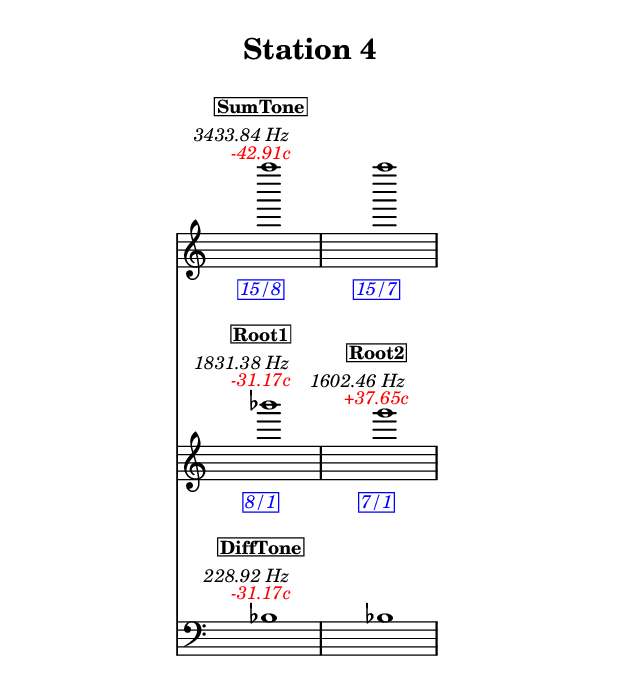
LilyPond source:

\version "2.20.0"
\language "english"

#(set-default-paper-size "a6" 'portrait)
#(set-global-staff-size 16)

\header {
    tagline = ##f
    title = \markup {
        \pad-around
            #3
            "Station 4"
        }
}

\layout {
    indent = #25
}

\paper {
    systems-per-page = 1
}

\score {
    \new Score
    <<
        \new Staff
        \with
        {
            \remove Time_signature_engraver
        }
        {
            \clef "treble"
            a''''1
            - \tweak color #red
            ^ \markup {
                \halign
                    #0
                    \italic
                        {
                            -42.91c
                        }
                }
            ^ \markup {
                \halign
                    #1
                    \italic
                        {
                            3433.84
                            Hz
                        }
                }
            ^ \markup {
                \pad-around
                    #1
                    \box
                        \vcenter
                            \halign
                                #0
                                \bold
                                    {
                                        SumTone
                                    }
                }
            - \tweak color #blue
            _ \markup {
                \pad-around
                    #1
                    \box
                        \halign
                            #0
                            \italic
                                {
                                    15/8
                                }
                }
            \override Score.NonMusicalPaperColumn.padding = #5
            \clef "treble"
            a''''1
            - \tweak color #blue
            _ \markup {
                \pad-around
                    #1
                    \box
                        \halign
                            #0
                            \italic
                                {
                                    15/7
                                }
                }
        }
        \new Staff
        \with
        {
            \remove Time_signature_engraver
        }
        {
            \clef "treble"
            bf'''1
            - \tweak color #red
            ^ \markup {
                \halign
                    #0
                    \italic
                        {
                            -31.17c
                        }
                }
            ^ \markup {
                \halign
                    #1
                    \italic
                        {
                            1831.38
                            Hz
                        }
                }
            ^ \markup {
                \pad-around
                    #1
                    \box
                        \vcenter
                            \halign
                                #0
                                \bold
                                    {
                                        Root1
                                    }
                }
            - \tweak color #blue
            _ \markup {
                \pad-around
                    #1
                    \box
                        \halign
                            #0
                            \italic
                                {
                                    8/1
                                }
                }
            \clef "treble"
            g'''1
            - \tweak color #red
            ^ \markup {
                \halign
                    #0
                    \italic
                        {
                            +37.65c
                        }
                }
            ^ \markup {
                \halign
                    #1
                    \italic
                        {
                            1602.46
                            Hz
                        }
                }
            ^ \markup {
                \pad-around
                    #1
                    \box
                        \vcenter
                            \halign
                                #0
                                \bold
                                    {
                                        Root2
                                    }
                }
            - \tweak color #blue
            _ \markup {
                \pad-around
                    #1
                    \box
                        \halign
                            #0
                            \italic
                                {
                                    7/1
                                }
                }
        }
        \new Staff
        \with
        {
            \remove Time_signature_engraver
        }
        {
            \clef "bass"
            bf1
            - \tweak color #red
            ^ \markup {
                \halign
                    #0
                    \italic
                        {
                            -31.17c
                        }
                }
            ^ \markup {
                \halign
                    #1
                    \italic
                        {
                            228.92
                            Hz
                        }
                }
            ^ \markup {
                \pad-around
                    #1
                    \box
                        \vcenter
                            \halign
                                #0
                                \bold
                                    {
                                        DiffTone
                                    }
                }
            \clef "bass"
            bf1
        }
    >>
}